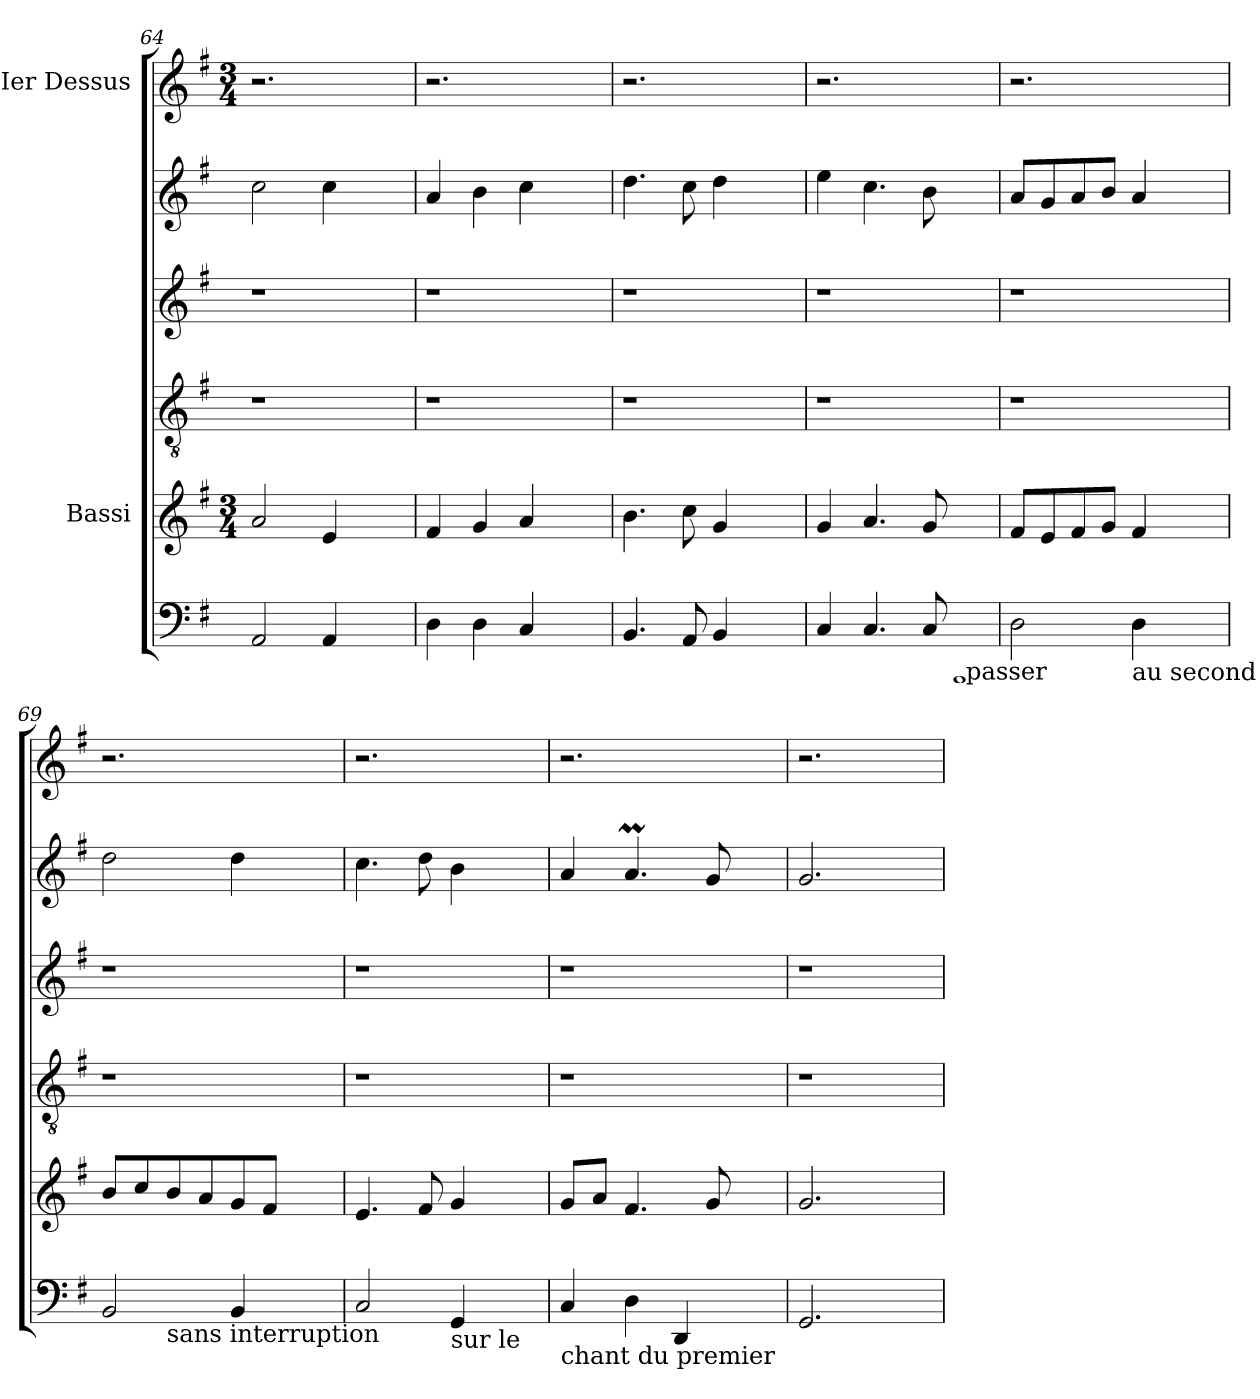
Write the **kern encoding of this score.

**kern	**kern	**text	**kern	**kern	**kern	**text	**kern
*part6	*part5	*part5	*part4	*part3	*part2	*part2	*part1
*staff6	*staff5	*staff5	*staff4	*staff3	*staff2	*staff2	*staff1
*	*I"Bassi	*	*	*	*	*	*I"Ier Dessus
*clefF4	*clefG2	*	*clefGv2	*clefG2	*clefG2	*	*clefG2
*k[f#]	*k[f#]	*	*k[f#]	*k[f#]	*k[f#]	*	*k[f#]
*G:	*G:	*	*G:	*G:	*G:	*	*G:
*	*M3/4	*	*	*	*	*	*M3/4
=64	=64	=64	=64	=64	=64	=64	=64
2AA/	2a/	.	1r	1r	2cc\	.	2.r
4AA/	4e/	.	.	.	4cc\	.	.
4ryy	4ryy	.	.	.	4ryy	.	4ryy
!!LO:LB:g=z
=65	=65	=65	=65	=65	=65	=65	=65
4D\	4f#/	.	1r	1r	4a/	.	2.r
4D\	4g/	.	.	.	4b\	.	.
4C/	4a/	.	.	.	4cc\	.	.
4ryy	4ryy	.	.	.	4ryy	.	4ryy
=66	=66	=66	=66	=66	=66	=66	=66
4.BB/	4.b\	.	1r	1r	4.dd\	.	2.r
8AA/	8cc\	.	.	.	8cc\	.	.
4BB/	4g/	.	.	.	4dd\	.	.
4ryy	4ryy	.	.	.	4ryy	.	4ryy
=67	=67	=67	=67	=67	=67	=67	=67
4C/	4g/	.	1r	1r	4ee\	.	2.r
4.C/	4.a/	.	.	.	4.cc\	.	.
8C/	8g/	.	.	.	8b\	.	.
!LO:TX:b:t=[1]passer	!	!	!	!	!	!	!
4ryy	4ryy	.	.	.	4ryy	.	4ryy
=68	=68	=68	=68	=68	=68	=68	=68
2D\	8f#/L	.	1r	1r	8a/L	.	2.r
.	8e/	.	.	.	8g/	.	.
.	8f#/	.	.	.	8a/	.	.
.	8g/J	.	.	.	8b/J	.	.
!LO:TX:b:t=au second	!	!	!	!	!	!	!
4D\	4f#/	.	.	.	4a/	.	.
4ryy	4ryy	.	.	.	4ryy	.	4ryy
=69	=69	=69	=69	=69	=69	=69	=69
*^	*	*	*	*	*	*	*
2BB/	4ryy	8b/L	.	1r	1r	2dd\	.	2.r
.	.	8cc/	.	.	.	.	.	.
!	!LO:TX:b:t=sans interruption	!	!	!	!	!	!	!
.	2.ryy	8b/	.	.	.	.	.	.
.	.	8a/	.	.	.	.	.	.
4BB/	.	8g/	.	.	.	4dd\	.	.
.	.	8f#/J	.	.	.	.	.	.
4ryy	.	4ryy	.	.	.	4ryy	.	4ryy
*v	*v	*	*	*	*	*	*	*
=70	=70	=70	=70	=70	=70	=70	=70
2C/	4.e/	.	1r	1r	4.cc\	.	2.r
.	8f#/	.	.	.	8dd\	.	.
!LO:TX:b:t=sur le	!	!	!	!	!	!	!
4GG/	4g/	.	.	.	4b\	.	.
4ryy	4ryy	.	.	.	4ryy	.	4ryy
=71	=71	=71	=71	=71	=71	=71	=71
!LO:TX:b:t=chant du premier	!	!	!	!	!	!	!
4C/	8g/L	.	1r	1r	4a/	.	2.r
.	8a/J	.	.	.	.	.	.
4D\	4.f#/	.	.	.	4.aM/	.	.
4DD/	.	.	.	.	.	.	.
.	8g/	.	.	.	8g/	.	.
4ryy	4ryy	.	.	.	4ryy	.	4ryy
=72	=72	=72	=72	=72	=72	=72	=72
2.GG/	2.g/	.	1r	1r	2.g/	.	2.r
4ryy	4ryy	.	.	.	4ryy	.	4ryy
=	=	=	=	=	=	=	=
*-	*-	*-	*-	*-	*-	*-	*-
